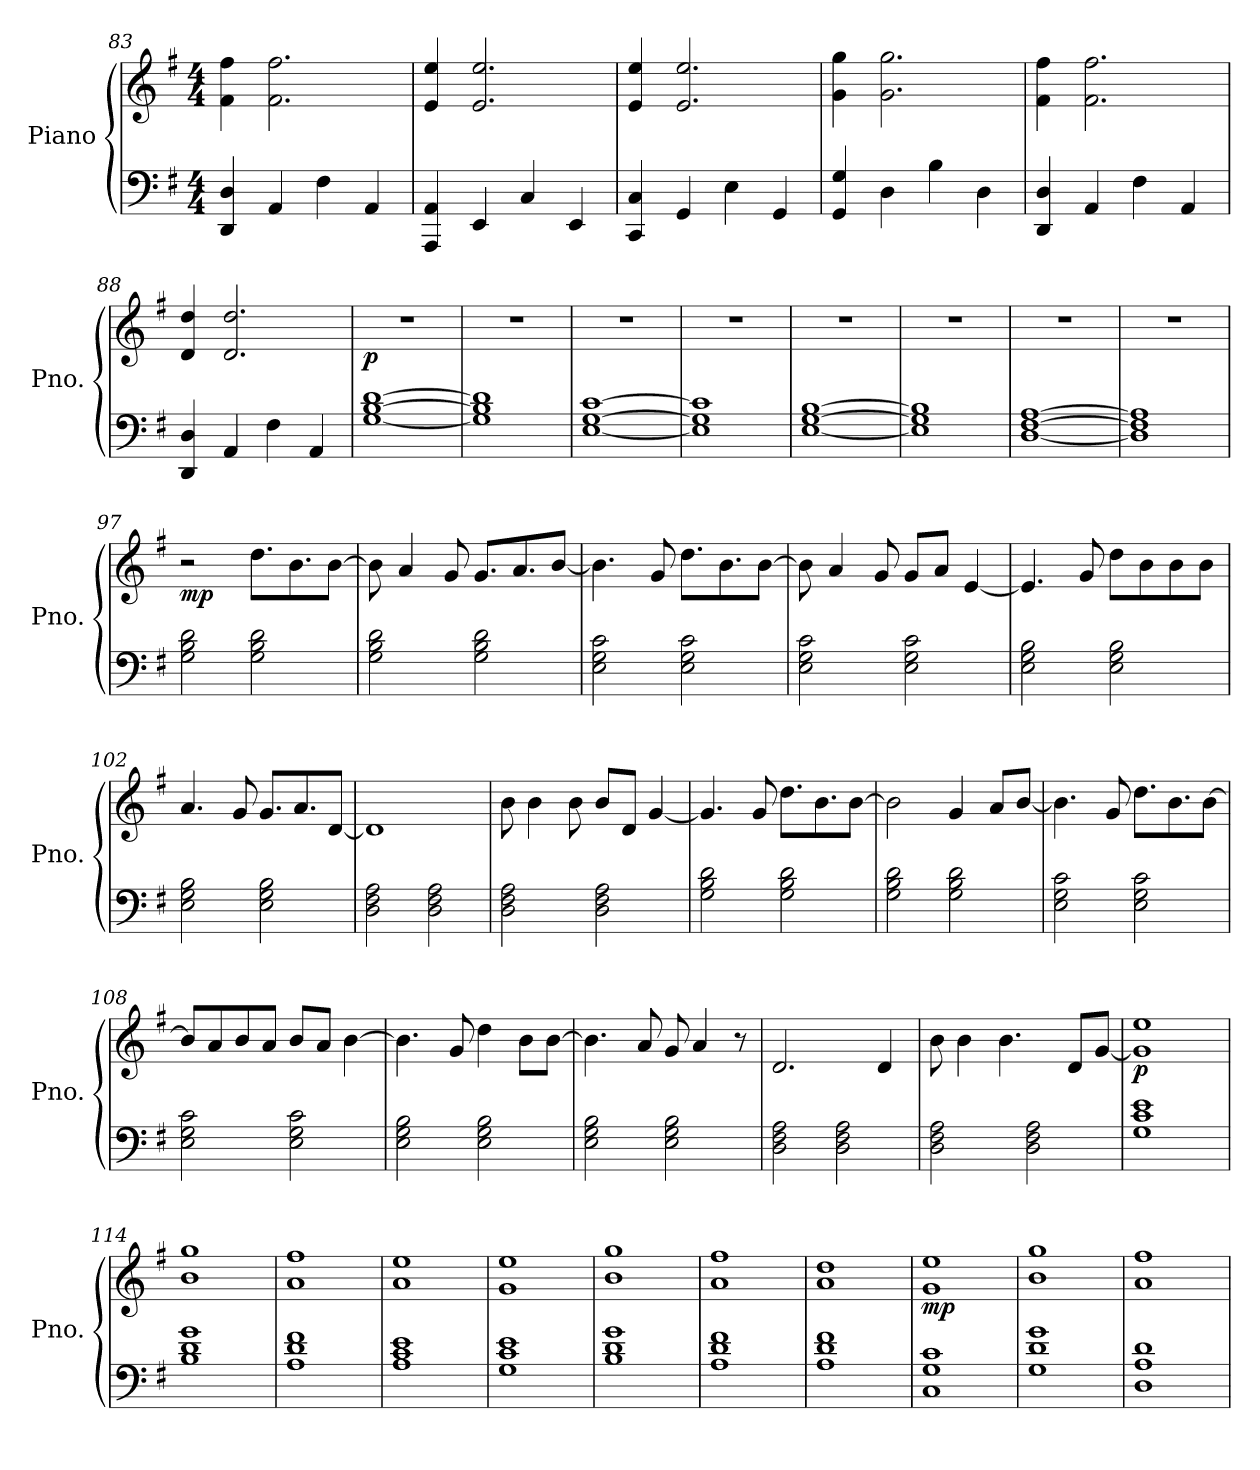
**kern	**kern	**dynam
*part1	*part1	*part1
*staff2	*staff1	*staff1/2
*I"Piano	*	*
*I'Pno.	*	*
!!LO:LB:g=z
*clefF4	*clefG2	*
*k[f#]	*k[f#]	*
*M4/4	*M4/4	*
=83	=83	=83
4DD/ 4D/	4f#\ 4ff#\	.
4AA/	2.f#\ 2.ff#\	.
4F#\	.	.
4AA/	.	.
=84	=84	=84
4AAA/ 4AA/	4e/ 4ee/	.
4EE/	2.e/ 2.ee/	.
4C/	.	.
4EE/	.	.
=85	=85	=85
4CC/ 4C/	4e/ 4ee/	.
4GG/	2.e/ 2.ee/	.
4E\	.	.
4GG/	.	.
=86	=86	=86
4GG/ 4G/	4g\ 4gg\	.
4D\	2.g\ 2.gg\	.
4B\	.	.
4D\	.	.
=87	=87	=87
4DD/ 4D/	4f#\ 4ff#\	.
4AA/	2.f#\ 2.ff#\	.
4F#\	.	.
4AA/	.	.
=88	=88	=88
4DD/ 4D/	4d/ 4dd/	.
4AA/	2.d/ 2.dd/	.
4F#\	.	.
4AA/	.	.
=89	=89	=89
!	!	!LO:DY:b
[1G [1B [1d	1r	p
=90	=90	=90
1G] 1B] 1d]	1r	.
=91	=91	=91
[1E [1G [1c	1r	.
=92	=92	=92
1E] 1G] 1c]	1r	.
=93	=93	=93
[1E [1G [1B	1r	.
=94	=94	=94
1E] 1G] 1B]	1r	.
!!LO:LB:g=z
=95	=95	=95
[1D [1F# [1A	1r	.
=96	=96	=96
1D] 1F#] 1A]	1r	.
=97	=97	=97
!	!	!LO:DY:b
2G\ 2B\ 2d\	2r	mp
2G\ 2B\ 2d\	8.dd\L	.
.	8.b\	.
.	[8b\J	.
=98	=98	=98
2G\ 2B\ 2d\	8b\]	.
.	4a/	.
.	8g/	.
2G\ 2B\ 2d\	8.g/L	.
.	8.a/	.
.	[8b/J	.
=99	=99	=99
2E\ 2G\ 2c\	4.b\]	.
.	8g/	.
2E\ 2G\ 2c\	8.dd\L	.
.	8.b\	.
.	[8b\J	.
=100	=100	=100
2E\ 2G\ 2c\	8b\]	.
.	4a/	.
.	8g/	.
2E\ 2G\ 2c\	8g/L	.
.	8a/J	.
.	[4e/	.
=101	=101	=101
2E\ 2G\ 2B\	4.e/]	.
.	8g/	.
2E\ 2G\ 2B\	8dd\L	.
.	8b\	.
.	8b\	.
.	8b\J	.
!!LO:LB:g=z
=102	=102	=102
2E\ 2G\ 2B\	4.a/	.
.	8g/	.
2E\ 2G\ 2B\	8.g/L	.
.	8.a/	.
.	[8d/J	.
=103	=103	=103
2D\ 2F#\ 2A\	1d]	.
2D\ 2F#\ 2A\	.	.
=104	=104	=104
2D\ 2F#\ 2A\	8b\	.
.	4b\	.
.	8b\	.
2D\ 2F#\ 2A\	8b/L	.
.	8d/J	.
.	[4g/	.
=105	=105	=105
2G\ 2B\ 2d\	4.g/]	.
.	8g/	.
2G\ 2B\ 2d\	8.dd\L	.
.	8.b\	.
.	[8b\J	.
=106	=106	=106
2G\ 2B\ 2d\	2b\]	.
2G\ 2B\ 2d\	4g/	.
.	8a/L	.
.	[8b/J	.
=107	=107	=107
2E\ 2G\ 2c\	4.b\]	.
.	8g/	.
2E\ 2G\ 2c\	8.dd\L	.
.	8.b\	.
.	[8b\J	.
=108	=108	=108
2E\ 2G\ 2c\	8b/L]	.
.	8a/	.
.	8b/	.
.	8a/J	.
2E\ 2G\ 2c\	8b/L	.
.	8a/J	.
.	[4b\	.
!!LO:LB:g=z
=109	=109	=109
2E\ 2G\ 2B\	4.b\]	.
.	8g/	.
2E\ 2G\ 2B\	4dd\	.
.	8b\L	.
.	[8b\J	.
=110	=110	=110
2E\ 2G\ 2B\	4.b\]	.
.	8a/	.
2E\ 2G\ 2B\	8g/	.
.	4a/	.
.	8r	.
=111	=111	=111
2D\ 2F#\ 2A\	2.d/	.
2D\ 2F#\ 2A\	.	.
.	4d/	.
=112	=112	=112
2D\ 2F#\ 2A\	8b\	.
.	4b\	.
.	4.b\	.
2D\ 2F#\ 2A\	.	.
.	8d/L	.
.	[8g/J	.
=113	=113	=113
!	!	!LO:DY:b
1G 1c 1e	1g] 1ee	p
=114	=114	=114
1B 1d 1g	1b 1gg	.
=115	=115	=115
1A 1d 1f#	1a 1ff#	.
=116	=116	=116
1A 1c 1e	1a 1ee	.
=117	=117	=117
1G 1c 1e	1g 1ee	.
=118	=118	=118
1B 1d 1g	1b 1gg	.
=119	=119	=119
1A 1d 1f#	1a 1ff#	.
=120	=120	=120
1A 1d 1f#	1a 1dd	.
!!LO:PB:g=z
=121	=121	=121
!	!	!LO:DY:b
1C 1G 1c	1g 1ee	mp
=122	=122	=122
1G 1d 1g	1b 1gg	.
=123	=123	=123
1D 1A 1d	1a 1ff#	.
=	=	=
*-	*-	*-
